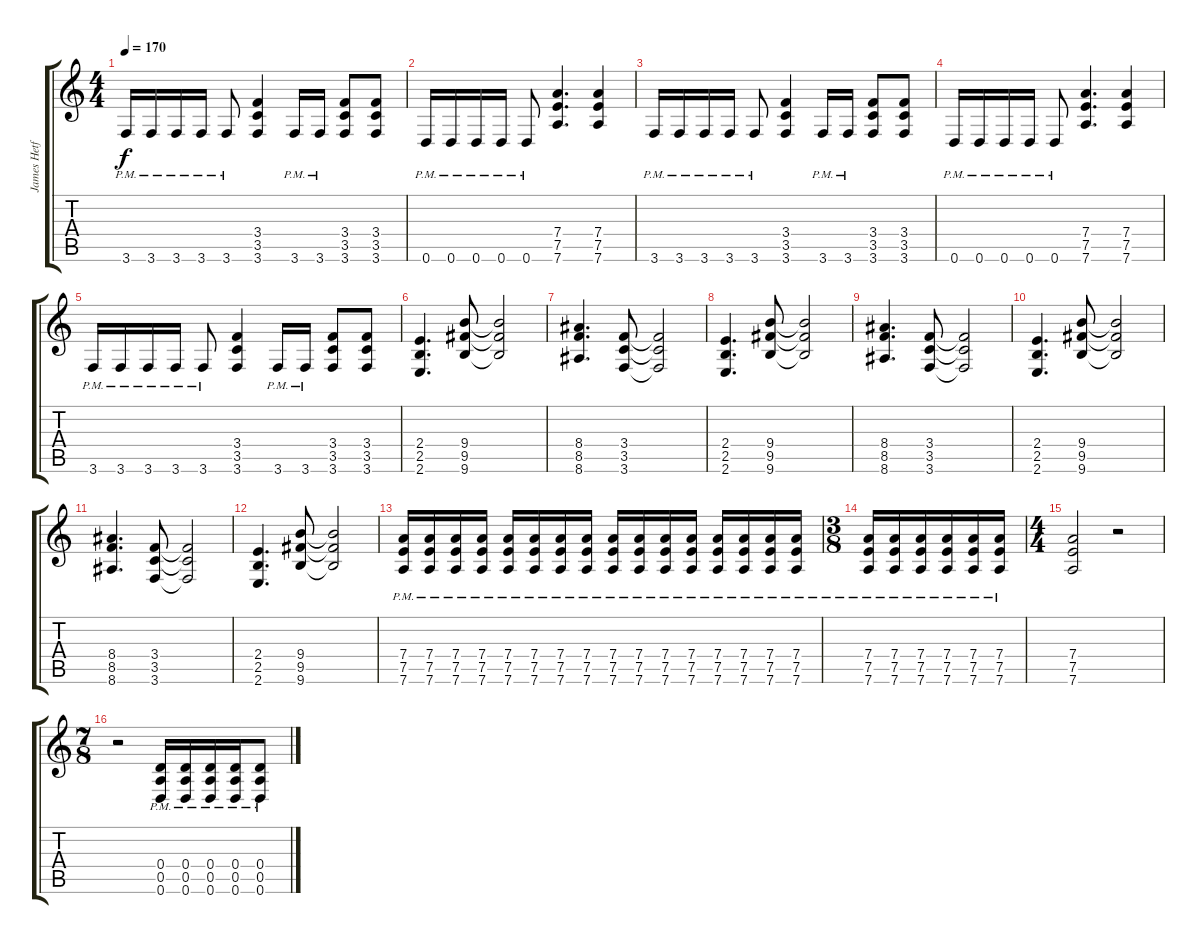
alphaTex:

\track ("James Hetfield" "James Hetf") {instrument distortionguitar}
\staff {score tabs}
\tuning (E4 B3 G3 D3 A2 D2) {hide}
\ts (4 4)
\tempo 170
\clef g2
\ks c
3.6{pm}.16{dy f} 3.6{pm}.16 3.6{pm}.16 3.6{pm}.16 3.6{pm}.8 (3.4 3.5 3.6).4 3.6{pm}.16 3.6{pm}.16 (3.4 3.5 3.6).8 (3.4 3.5 3.6).8 |
0.6{pm}.16 0.6{pm}.16 0.6{pm}.16 0.6{pm}.16 0.6{pm}.8 (7.4 7.5 7.6).4{d} (7.4 7.5 7.6).4 |
3.6{pm}.16 3.6{pm}.16 3.6{pm}.16 3.6{pm}.16 3.6{pm}.8 (3.4 3.5 3.6).4 3.6{pm}.16 3.6{pm}.16 (3.4 3.5 3.6).8 (3.4 3.5 3.6).8 |
0.6{pm}.16 0.6{pm}.16 0.6{pm}.16 0.6{pm}.16 0.6{pm}.8 (7.4 7.5 7.6).4{d} (7.4 7.5 7.6).4 |
3.6{pm}.16 3.6{pm}.16 3.6{pm}.16 3.6{pm}.16 3.6{pm}.8 (3.4 3.5 3.6).4 3.6{pm}.16 3.6{pm}.16 (3.4 3.5 3.6).8 (3.4 3.5 3.6).8 |
(2.4 2.5 2.6).4{d} (9.4 9.5 9.6).8 (9.4{t} 9.5{t} 9.6{t}).2 |
(8.4 8.5 8.6).4{d} (3.4 3.5 3.6).8 (3.4{t} 3.5{t} 3.6{t}).2 |
(2.4 2.5 2.6).4{d} (9.4 9.5 9.6).8 (9.4{t} 9.5{t} 9.6{t}).2 |
(8.4 8.5 8.6).4{d} (3.4 3.5 3.6).8 (3.4{t} 3.5{t} 3.6{t}).2 |
(2.4 2.5 2.6).4{d} (9.4 9.5 9.6).8 (9.4{t} 9.5{t} 9.6{t}).2 |
(8.4 8.5 8.6).4{d} (3.4 3.5 3.6).8 (3.4{t} 3.5{t} 3.6{t}).2 |
(2.4 2.5 2.6).4{d} (9.4 9.5 9.6).8 (9.4{t} 9.5{t} 9.6{t}).2 |
(7.4{pm} 7.5{pm} 7.6{pm}).16 (7.4{pm} 7.5{pm} 7.6{pm}).16 (7.4{pm} 7.5{pm} 7.6{pm}).16 (7.4{pm} 7.5{pm} 7.6{pm}).16 (7.4{pm} 7.5{pm} 7.6{pm}).16 (7.4{pm} 7.5{pm} 7.6{pm}).16 (7.4{pm} 7.5{pm} 7.6{pm}).16 (7.4{pm} 7.5{pm} 7.6{pm}).16 (7.4{pm} 7.5{pm} 7.6{pm}).16 (7.4{pm} 7.5{pm} 7.6{pm}).16 (7.4{pm} 7.5{pm} 7.6{pm}).16 (7.4{pm} 7.5{pm} 7.6{pm}).16 (7.4{pm} 7.5{pm} 7.6{pm}).16 (7.4{pm} 7.5{pm} 7.6{pm}).16 (7.4{pm} 7.5{pm} 7.6{pm}).16 (7.4{pm} 7.5{pm} 7.6{pm}).16 |
\ts (3 8)
(7.4{pm} 7.5{pm} 7.6{pm}).16 (7.4{pm} 7.5{pm} 7.6{pm}).16 (7.4{pm} 7.5{pm} 7.6{pm}).16 (7.4{pm} 7.5{pm} 7.6{pm}).16 (7.4{pm} 7.5{pm} 7.6{pm}).16 (7.4{pm} 7.5{pm} 7.6{pm}).16 |
\ts (4 4)
(7.4 7.5 7.6).2 r.2 |
\ts (7 8)
r.2 (0.4{pm} 0.5{pm} 0.6{pm}).16 (0.4{pm} 0.5{pm} 0.6{pm}).16 (0.4{pm} 0.5{pm} 0.6{pm}).16 (0.4{pm} 0.5{pm} 0.6{pm}).16 (0.4{pm} 0.5{pm} 0.6{pm}).8
